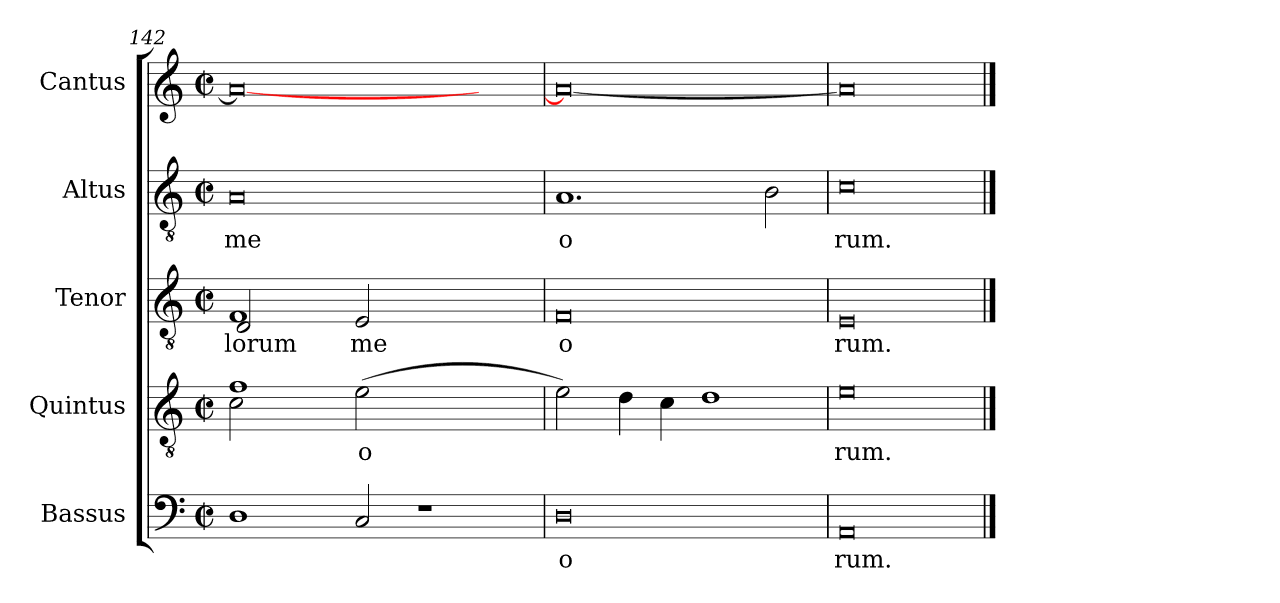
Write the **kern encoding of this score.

**kern	**text	**kern	**text	**kern	**text	**kern	**text	**kern	**text
*part5	*part5	*part4	*part4	*part3	*part3	*part2	*part2	*part1	*part1
*staff5	*staff5	*staff4	*staff4	*staff3	*staff3	*staff2	*staff2	*staff1	*staff1
*I"Bassus	*	*I"Quintus	*	*I"Tenor	*	*I"Altus	*	*I"Cantus	*
*clefF4	*	*clefGv2	*	*clefGv2	*	*clefGv2	*	*clefG2	*
*k[]	*	*k[]	*	*k[]	*	*k[]	*	*k[]	*
*C:	*	*C:	*	*C:	*	*C:	*	*C:	*
*M2/2	*	*M2/2	*	*M2/2	*	*M2/2	*	*M2/2	*
*met(c|)	*	*met(c|)	*	*met(c|)	*	*met(c|)	*	*met(c|)	*
=142	=142	=142	=142	=142	=142	=142	=142	=142	=142
*	*	*^	*	*	*	*	*	*	*
!	!	!	!	!LO:LY:b:cj	!	!LO:LY:b:cj	!	!LO:LY:b:cj	!	!LO:LY:b:cj
*	*	*	*	*	*^	*	*	*	*	*
1D	.	1f	2c\	--	1F	2D/	lorum	0A	me	0a_<	.
.	.	.	1ryy	.	.	1ryy	.	.	.	.	.
!	!LO:LY:b:cj	!	!	!LO:LY:b:cj	!	!	!LO:LY:b:cj	!	!	!	!
2C/	.	(>2e\	.	-o-	2E/	.	me	.	.	.	.
1r	.	1ryy	1ryy	.	1ryy	1ryy	.	.	.	.	.
.	.	.	.	.	.	.	.	2ryy	.	2ryy	.
*	*	*v	*v	*	*	*	*	*	*	*	*
*	*	*	*	*v	*v	*	*	*	*	*
=143	=143	=143	=143	=143	=143	=143	=143	=143	=143
!	!LO:LY:b:cj	!	!LO:LY:b:cj	!	!LO:LY:b:cj	!	!LO:LY:b:cj	!	!LO:LY:b:cj
0D	o	2e\)	--	0F	o	1.A	o	0a_<	.
!	!	!	!LO:LY:b:cj	!	!	!	!	!	!
.	.	4d\	--	.	.	.	.	.	.
!	!	!	!LO:LY:b:cj	!	!	!	!	!	!
.	.	4c\	--	.	.	.	.	.	.
!	!	!	!LO:LY:b:cj	!	!	!	!	!	!
.	.	1d	--	.	.	.	.	.	.
!	!	!	!	!	!	!	!LO:LY:b:cj	!	!
.	.	.	.	.	.	2B\	.	.	.
=144	=144	=144	=144	=144	=144	=144	=144	=144	=144
!	!LO:LY:b:cj	!	!LO:LY:b:cj	!	!LO:LY:b:cj	!	!LO:LY:b:cj	!	!LO:LY:b:cj
0AA	rum.	0e	-rum.	0E	rum.	0c	rum.	0a]	.
==	==	==	==	==	==	==	==	==	==
*-	*-	*-	*-	*-	*-	*-	*-	*-	*-
